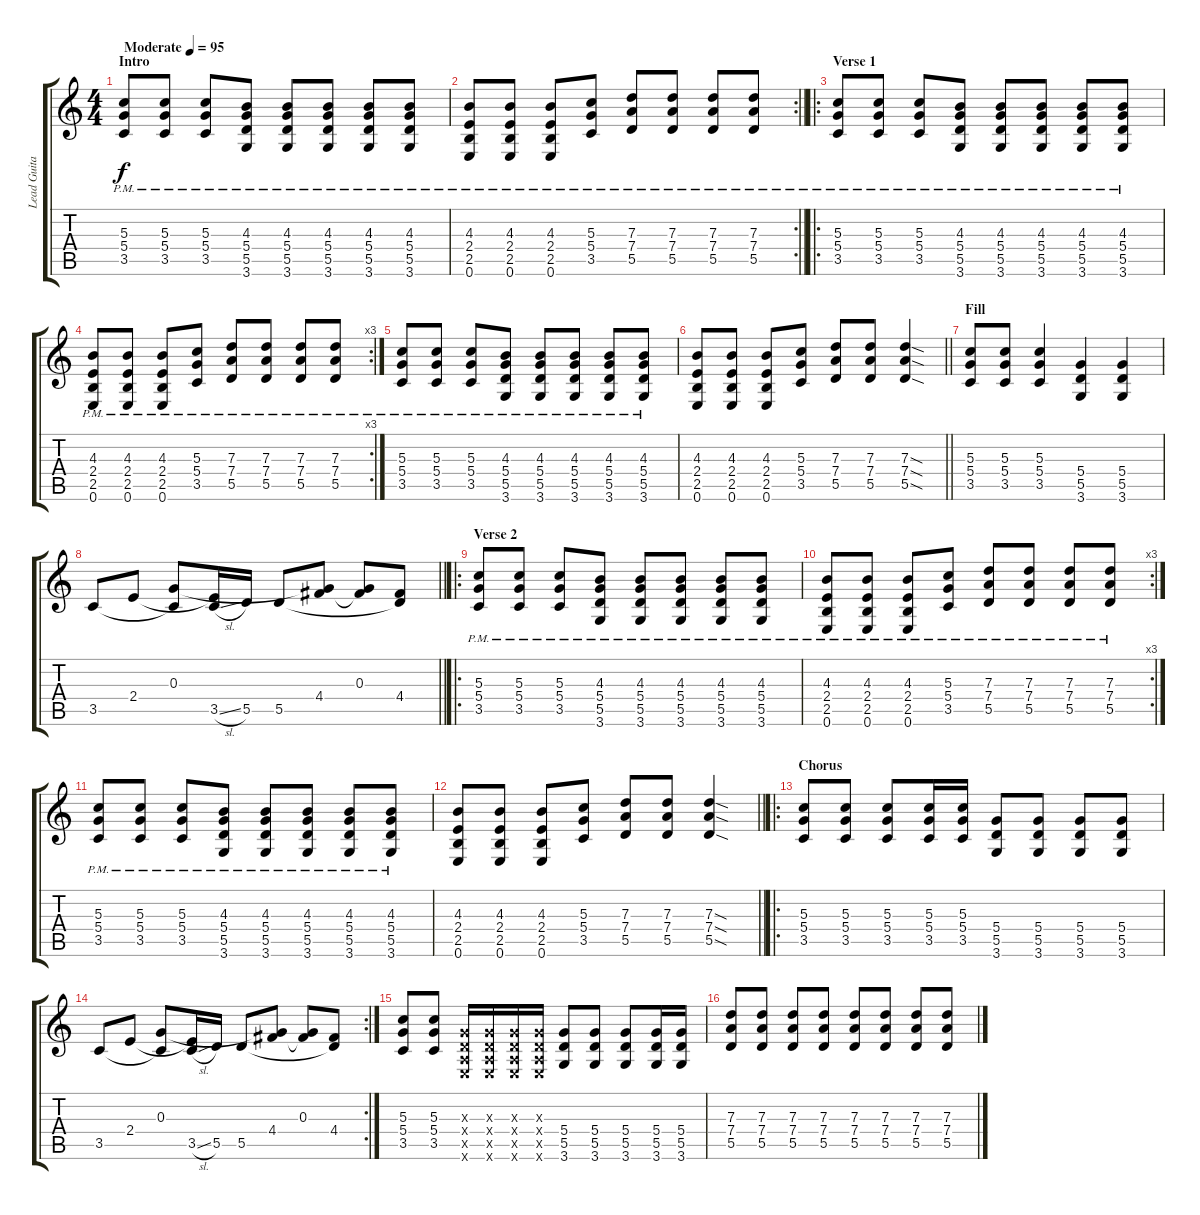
\track ("Lead Guitar" "Lead Guita") {instrument distortionguitar}
\staff {score tabs}
\tuning (E4 B3 G3 D3 A2 E2) {hide}
\ts (4 4)
\section ("" "Intro")
\tempo (95 "Moderate")
\clef g2
\ks c
(5.3{pm} 5.4{pm} 3.5{pm}).8{dy f instrument distortionguitar} (5.3{pm} 5.4{pm} 3.5{pm}).8 (5.3{pm} 5.4{pm} 3.5{pm}).8 (4.3{pm} 5.4{pm} 5.5{pm} 3.6{pm}).8 (4.3{pm} 5.4{pm} 5.5{pm} 3.6{pm}).8 (4.3{pm} 5.4{pm} 5.5{pm} 3.6{pm}).8 (4.3{pm} 5.4{pm} 5.5{pm} 3.6{pm}).8 (4.3{pm} 5.4{pm} 5.5{pm} 3.6{pm}).8 |
\rc 2
\barLineRight lightlight
(4.3{pm} 2.4{pm} 2.5{pm} 0.6{pm}).8 (4.3{pm} 2.4{pm} 2.5{pm} 0.6{pm}).8 (4.3{pm} 2.4{pm} 2.5{pm} 0.6{pm}).8 (5.3{pm} 5.4{pm} 3.5{pm}).8 (7.3{pm} 7.4{pm} 5.5{pm}).8 (7.3{pm} 7.4{pm} 5.5{pm}).8 (7.3{pm} 7.4{pm} 5.5{pm}).8 (7.3{pm} 7.4{pm} 5.5{pm}).8 |
\ro
\section ("" "Verse 1")
(5.3{pm} 5.4{pm} 3.5{pm}).8 (5.3{pm} 5.4{pm} 3.5{pm}).8 (5.3{pm} 5.4{pm} 3.5{pm}).8 (4.3{pm} 5.4{pm} 5.5{pm} 3.6{pm}).8 (4.3{pm} 5.4{pm} 5.5{pm} 3.6{pm}).8 (4.3{pm} 5.4{pm} 5.5{pm} 3.6{pm}).8 (4.3{pm} 5.4{pm} 5.5{pm} 3.6{pm}).8 (4.3{pm} 5.4{pm} 5.5{pm} 3.6{pm}).8 |
\rc 3
(4.3{pm} 2.4{pm} 2.5{pm} 0.6{pm}).8 (4.3{pm} 2.4{pm} 2.5{pm} 0.6{pm}).8 (4.3{pm} 2.4{pm} 2.5{pm} 0.6{pm}).8 (5.3{pm} 5.4{pm} 3.5{pm}).8 (7.3{pm} 7.4{pm} 5.5{pm}).8 (7.3{pm} 7.4{pm} 5.5{pm}).8 (7.3{pm} 7.4{pm} 5.5{pm}).8 (7.3{pm} 7.4{pm} 5.5{pm}).8 |
(5.3{pm} 5.4{pm} 3.5{pm}).8 (5.3{pm} 5.4{pm} 3.5{pm}).8 (5.3{pm} 5.4{pm} 3.5{pm}).8 (4.3{pm} 5.4{pm} 5.5{pm} 3.6{pm}).8 (4.3{pm} 5.4{pm} 5.5{pm} 3.6{pm}).8 (4.3{pm} 5.4{pm} 5.5{pm} 3.6{pm}).8 (4.3{pm} 5.4{pm} 5.5{pm} 3.6{pm}).8 (4.3{pm} 5.4{pm} 5.5{pm} 3.6{pm}).8 |
\barLineRight lightlight
(4.3 2.4 2.5 0.6).8 (4.3 2.4 2.5 0.6).8 (4.3 2.4 2.5 0.6).8 (5.3 5.4 3.5).8 (7.3 7.4 5.5).8 (7.3 7.4 5.5).8 (7.3{sod} 7.4{sod} 5.5{sod}).4 |
\section ("" "Fill")
(5.3 5.4 3.5).8 (5.3 5.4 3.5).8 (5.3 5.4 3.5).4 (5.4 5.5 3.6).4 (5.4 5.5 3.6).4 |
\barLineRight lightlight
3.5.8 2.4.8 (0.3 3.5{t}).8 (2.4{t} 3.5{sl}).16 5.5.16 5.5.8 (0.3{t} 4.4).8 (0.3 4.4{t}).8 (4.4 5.5{t}).8 |
\ro
\section ("" "Verse 2")
(5.3{pm} 5.4{pm} 3.5{pm}).8 (5.3{pm} 5.4{pm} 3.5{pm}).8 (5.3{pm} 5.4{pm} 3.5{pm}).8 (4.3{pm} 5.4{pm} 5.5{pm} 3.6{pm}).8 (4.3{pm} 5.4{pm} 5.5{pm} 3.6{pm}).8 (4.3{pm} 5.4{pm} 5.5{pm} 3.6{pm}).8 (4.3{pm} 5.4{pm} 5.5{pm} 3.6{pm}).8 (4.3{pm} 5.4{pm} 5.5{pm} 3.6{pm}).8 |
\rc 3
(4.3{pm} 2.4{pm} 2.5{pm} 0.6{pm}).8 (4.3{pm} 2.4{pm} 2.5{pm} 0.6{pm}).8 (4.3{pm} 2.4{pm} 2.5{pm} 0.6{pm}).8 (5.3{pm} 5.4{pm} 3.5{pm}).8 (7.3{pm} 7.4{pm} 5.5{pm}).8 (7.3{pm} 7.4{pm} 5.5{pm}).8 (7.3{pm} 7.4{pm} 5.5{pm}).8 (7.3{pm} 7.4{pm} 5.5{pm}).8 |
(5.3{pm} 5.4{pm} 3.5{pm}).8 (5.3{pm} 5.4{pm} 3.5{pm}).8 (5.3{pm} 5.4{pm} 3.5{pm}).8 (4.3{pm} 5.4{pm} 5.5{pm} 3.6{pm}).8 (4.3{pm} 5.4{pm} 5.5{pm} 3.6{pm}).8 (4.3{pm} 5.4{pm} 5.5{pm} 3.6{pm}).8 (4.3{pm} 5.4{pm} 5.5{pm} 3.6{pm}).8 (4.3{pm} 5.4{pm} 5.5{pm} 3.6{pm}).8 |
\barLineRight lightlight
(4.3 2.4 2.5 0.6).8 (4.3 2.4 2.5 0.6).8 (4.3 2.4 2.5 0.6).8 (5.3 5.4 3.5).8 (7.3 7.4 5.5).8 (7.3 7.4 5.5).8 (7.3{sod} 7.4{sod} 5.5{sod}).4 |
\ro
\section ("" "Chorus")
(5.3 5.4 3.5).8 (5.3 5.4 3.5).8 (5.3 5.4 3.5).8 (5.3 5.4 3.5).16 (5.3 5.4 3.5).16 (5.4 5.5 3.6).8 (5.4 5.5 3.6).8 (5.4 5.5 3.6).8 (5.4 5.5 3.6).8 |
\rc 2
3.5.8 2.4.8 (0.3 3.5{t}).8 (2.4{t} 3.5{sl}).16 5.5.16 5.5.8 (0.3{t} 4.4).8 (0.3 4.4{t}).8 (4.4 5.5{t}).8 |
(5.3 5.4 3.5).8 (5.3 5.4 3.5).8 (0.3{x} 0.4{x} 0.5{x} 0.6{x}).16 (0.3{x} 0.4{x} 0.5{x} 0.6{x}).16 (0.3{x} 0.4{x} 0.5{x} 0.6{x}).16 (0.3{x} 0.4{x} 0.5{x} 0.6{x}).16 (5.4 5.5 3.6).8 (5.4 5.5 3.6).8 (5.4 5.5 3.6).8 (5.4 5.5 3.6).16 (5.4 5.5 3.6).16 |
(7.3 7.4 5.5).8 (7.3 7.4 5.5).8 (7.3 7.4 5.5).8 (7.3 7.4 5.5).8 (7.3 7.4 5.5).8 (7.3 7.4 5.5).8 (7.3 7.4 5.5).8 (7.3 7.4 5.5).8
